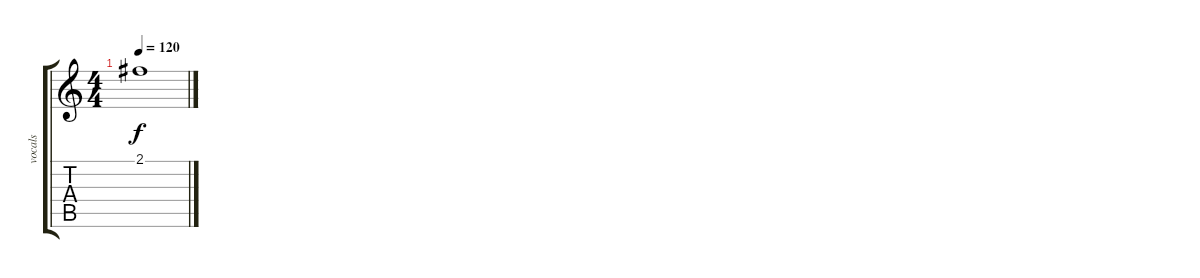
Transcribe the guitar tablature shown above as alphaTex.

\track ("vocals" "vocals") {instrument distortionguitar}
\staff {score tabs}
\tuning (E4 B3 G3 D3 A2 E2) {hide}
\ts (4 4)
\tempo 120
\clef g2
\ks c
2.1.1{dy f}
